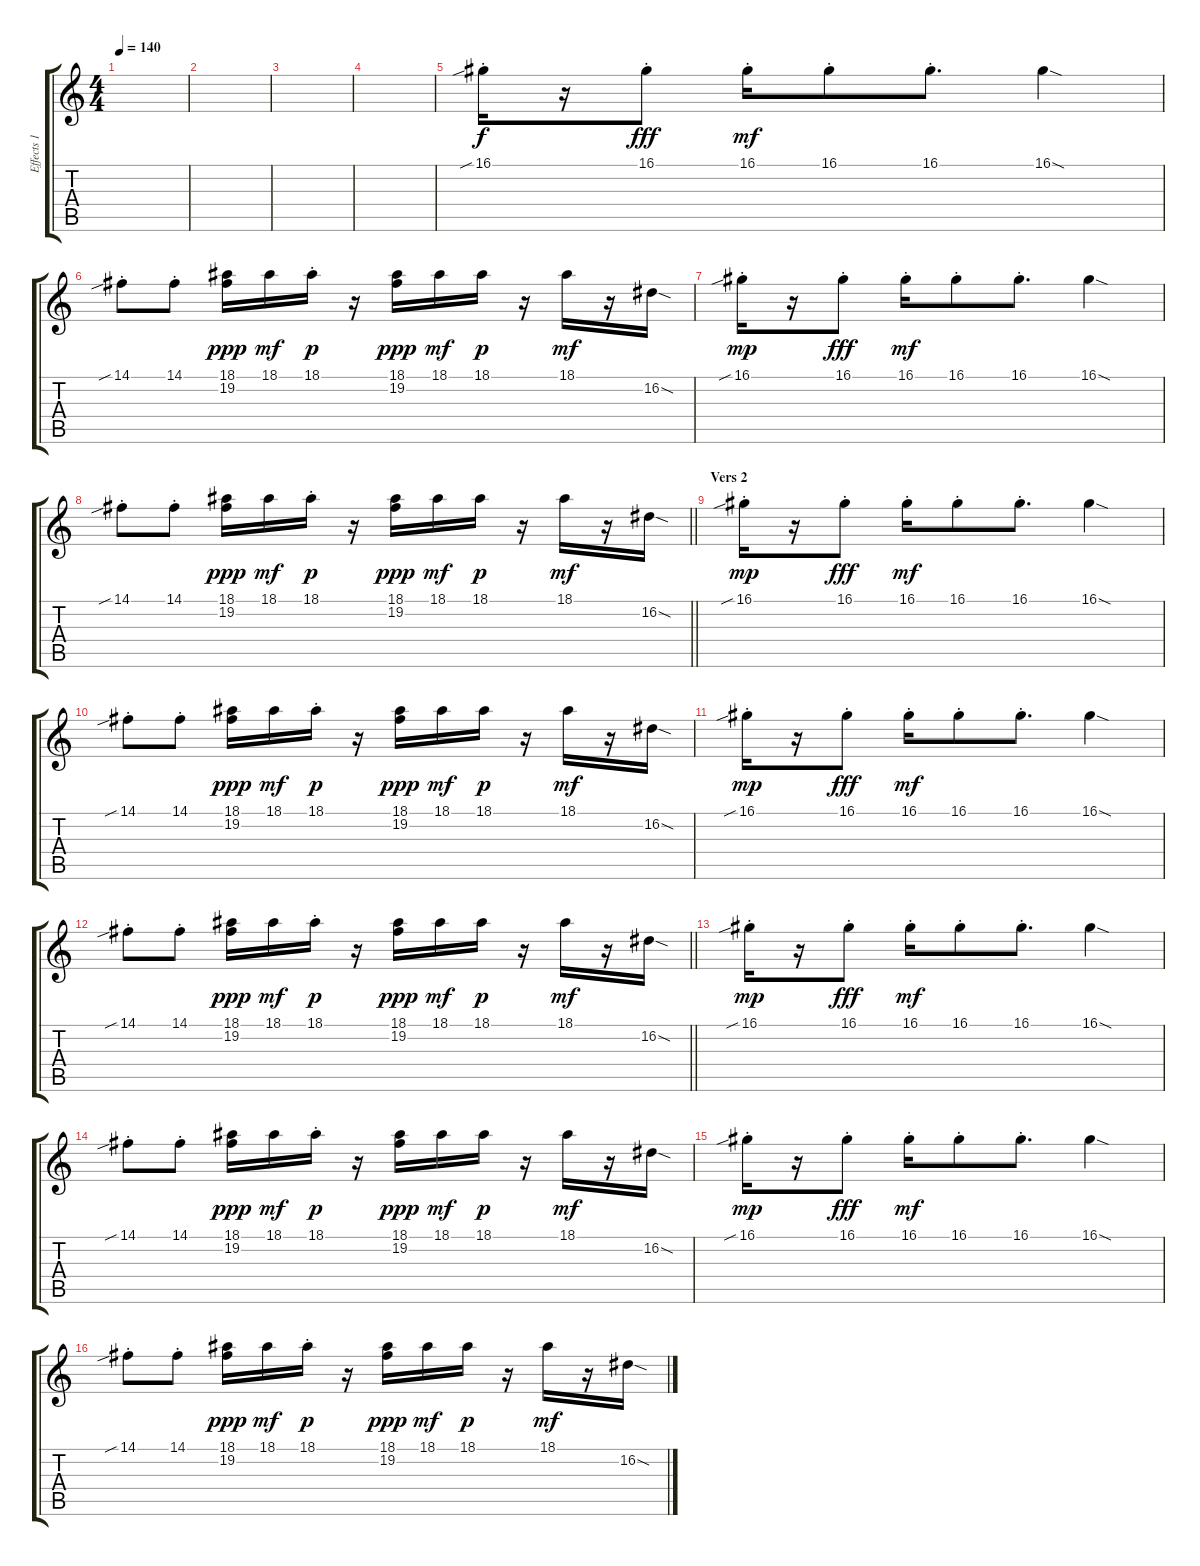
\track ("Effects 1" "Effects 1") {instrument lead2sawtooth}
\staff {score tabs}
\tuning (E4 B3 G3 D3 A2 E2) {hide}
\ts (4 4)
\tempo 140
\clef g2
\ks c
|
|
|
|
16.1{sib st}.16 r.16 16.1{st}.8{dy fff} 16.1{st}.16{dy mf} 16.1{st}.8 16.1{st}.8{d} 16.1{sod}.4 |
14.1{sib st}.8 14.1{st}.8 (18.1 19.2).16{dy ppp} 18.1.16{dy mf} 18.1{st}.16{dy p} r.16 (18.1 19.2).16{dy ppp} 18.1.16{dy mf} 18.1.16{dy p} r.16 18.1.16{dy mf} r.16 16.2{sod}.16 |
16.1{sib st}.16{dy mp} r.16 16.1{st}.8{dy fff} 16.1{st}.16{dy mf} 16.1{st}.8 16.1{st}.8{d} 16.1{sod}.4 |
\barLineRight lightlight
14.1{sib st}.8 14.1{st}.8 (18.1 19.2).16{dy ppp} 18.1.16{dy mf} 18.1{st}.16{dy p} r.16 (18.1 19.2).16{dy ppp} 18.1.16{dy mf} 18.1.16{dy p} r.16 18.1.16{dy mf} r.16 16.2{sod}.16 |
\section ("" "Vers 2")
16.1{sib st}.16{dy mp} r.16 16.1{st}.8{dy fff} 16.1{st}.16{dy mf} 16.1{st}.8 16.1{st}.8{d} 16.1{sod}.4 |
14.1{sib st}.8 14.1{st}.8 (18.1 19.2).16{dy ppp} 18.1.16{dy mf} 18.1{st}.16{dy p} r.16 (18.1 19.2).16{dy ppp} 18.1.16{dy mf} 18.1.16{dy p} r.16 18.1.16{dy mf} r.16 16.2{sod}.16 |
16.1{sib st}.16{dy mp} r.16 16.1{st}.8{dy fff} 16.1{st}.16{dy mf} 16.1{st}.8 16.1{st}.8{d} 16.1{sod}.4 |
\barLineRight lightlight
14.1{sib st}.8 14.1{st}.8 (18.1 19.2).16{dy ppp} 18.1.16{dy mf} 18.1{st}.16{dy p} r.16 (18.1 19.2).16{dy ppp} 18.1.16{dy mf} 18.1.16{dy p} r.16 18.1.16{dy mf} r.16 16.2{sod}.16 |
16.1{sib st}.16{dy mp} r.16 16.1{st}.8{dy fff} 16.1{st}.16{dy mf} 16.1{st}.8 16.1{st}.8{d} 16.1{sod}.4 |
14.1{sib st}.8 14.1{st}.8 (18.1 19.2).16{dy ppp} 18.1.16{dy mf} 18.1{st}.16{dy p} r.16 (18.1 19.2).16{dy ppp} 18.1.16{dy mf} 18.1.16{dy p} r.16 18.1.16{dy mf} r.16 16.2{sod}.16 |
16.1{sib st}.16{dy mp} r.16 16.1{st}.8{dy fff} 16.1{st}.16{dy mf} 16.1{st}.8 16.1{st}.8{d} 16.1{sod}.4 |
14.1{sib st}.8 14.1{st}.8 (18.1 19.2).16{dy ppp} 18.1.16{dy mf} 18.1{st}.16{dy p} r.16 (18.1 19.2).16{dy ppp} 18.1.16{dy mf} 18.1.16{dy p} r.16 18.1.16{dy mf} r.16 16.2{sod}.16
